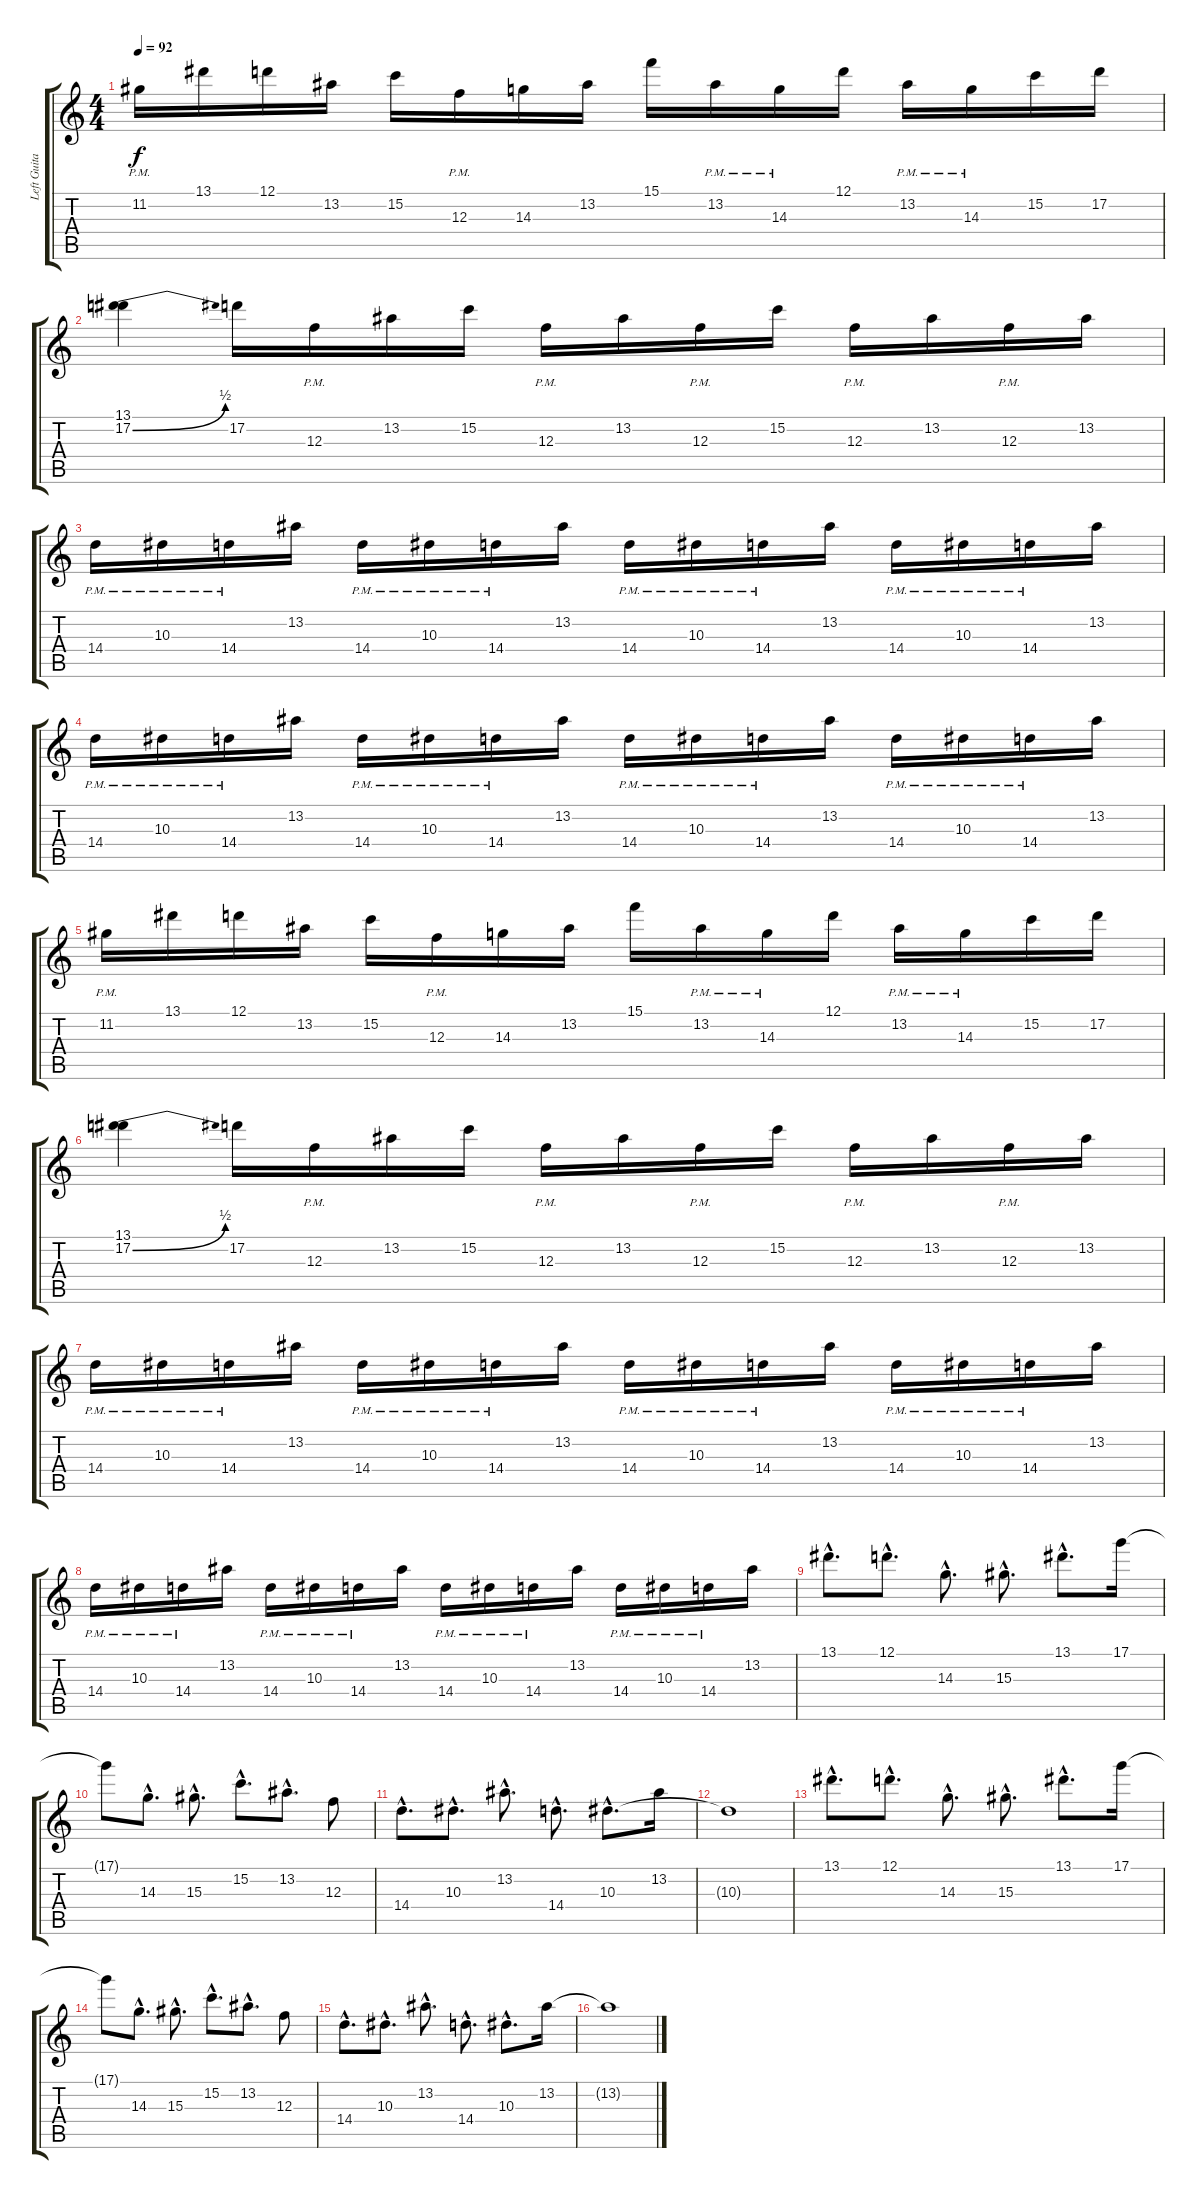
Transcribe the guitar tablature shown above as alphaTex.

\track ("Left Guitar" "Left Guita") {instrument distortionguitar}
\staff {score tabs}
\tuning (D4 A3 F3 C3 G2 C2) {hide}
\ts (4 4)
\tempo 92
\clef g2
\ks c
11.2{pm}.16{dy f} 13.1.16 12.1.16 13.2.16 15.2.16 12.3{pm}.16 14.3.16 13.2.16 15.1.16 13.2{pm}.16 14.3{pm}.16 12.1.16 13.2{pm}.16 14.3{pm}.16 15.2.16 17.2.16 |
(13.1 17.2{be (bend 0 0 60 2)}).4 17.2.16 12.3{pm}.16 13.2.16 15.2.16 12.3{pm}.16 13.2.16 12.3{pm}.16 15.2.16 12.3{pm}.16 13.2.16 12.3{pm}.16 13.2.16 |
14.4{pm}.16 10.3{pm}.16 14.4{pm}.16 13.2.16 14.4{pm}.16 10.3{pm}.16 14.4{pm}.16 13.2.16 14.4{pm}.16 10.3{pm}.16 14.4{pm}.16 13.2.16 14.4{pm}.16 10.3{pm}.16 14.4{pm}.16 13.2.16 |
14.4{pm}.16 10.3{pm}.16 14.4{pm}.16 13.2.16 14.4{pm}.16 10.3{pm}.16 14.4{pm}.16 13.2.16 14.4{pm}.16 10.3{pm}.16 14.4{pm}.16 13.2.16 14.4{pm}.16 10.3{pm}.16 14.4{pm}.16 13.2.16 |
11.2{pm}.16 13.1.16 12.1.16 13.2.16 15.2.16 12.3{pm}.16 14.3.16 13.2.16 15.1.16 13.2{pm}.16 14.3{pm}.16 12.1.16 13.2{pm}.16 14.3{pm}.16 15.2.16 17.2.16 |
(13.1 17.2{be (bend 0 0 60 2)}).4 17.2.16 12.3{pm}.16 13.2.16 15.2.16 12.3{pm}.16 13.2.16 12.3{pm}.16 15.2.16 12.3{pm}.16 13.2.16 12.3{pm}.16 13.2.16 |
14.4{pm}.16 10.3{pm}.16 14.4{pm}.16 13.2.16 14.4{pm}.16 10.3{pm}.16 14.4{pm}.16 13.2.16 14.4{pm}.16 10.3{pm}.16 14.4{pm}.16 13.2.16 14.4{pm}.16 10.3{pm}.16 14.4{pm}.16 13.2.16 |
14.4{pm}.16 10.3{pm}.16 14.4{pm}.16 13.2.16 14.4{pm}.16 10.3{pm}.16 14.4{pm}.16 13.2.16 14.4{pm}.16 10.3{pm}.16 14.4{pm}.16 13.2.16 14.4{pm}.16 10.3{pm}.16 14.4{pm}.16 13.2.16 |
13.1{hac}.8{d} 12.1{hac}.8{d} 14.3{hac}.8{d} 15.3{hac}.8{d} 13.1{hac}.8{d} 17.1.16 |
17.1{t}.8 14.3{hac}.8{d} 15.3{hac}.8{d} 15.2{hac}.8{d} 13.2{hac}.8{d} 12.3.8 |
14.4{hac}.8{d} 10.3{hac}.8{d} 13.2{hac}.8{d} 14.4{hac}.8{d} 10.3{hac}.8{d} 13.2.16 |
10.3{t}.1 |
13.1{hac}.8{d} 12.1{hac}.8{d} 14.3{hac}.8{d} 15.3{hac}.8{d} 13.1{hac}.8{d} 17.1.16 |
17.1{t}.8 14.3{hac}.8{d} 15.3{hac}.8{d} 15.2{hac}.8{d} 13.2{hac}.8{d} 12.3.8 |
14.4{hac}.8{d} 10.3{hac}.8{d} 13.2{hac}.8{d} 14.4{hac}.8{d} 10.3{hac}.8{d} 13.2.16 |
13.2{t}.1
